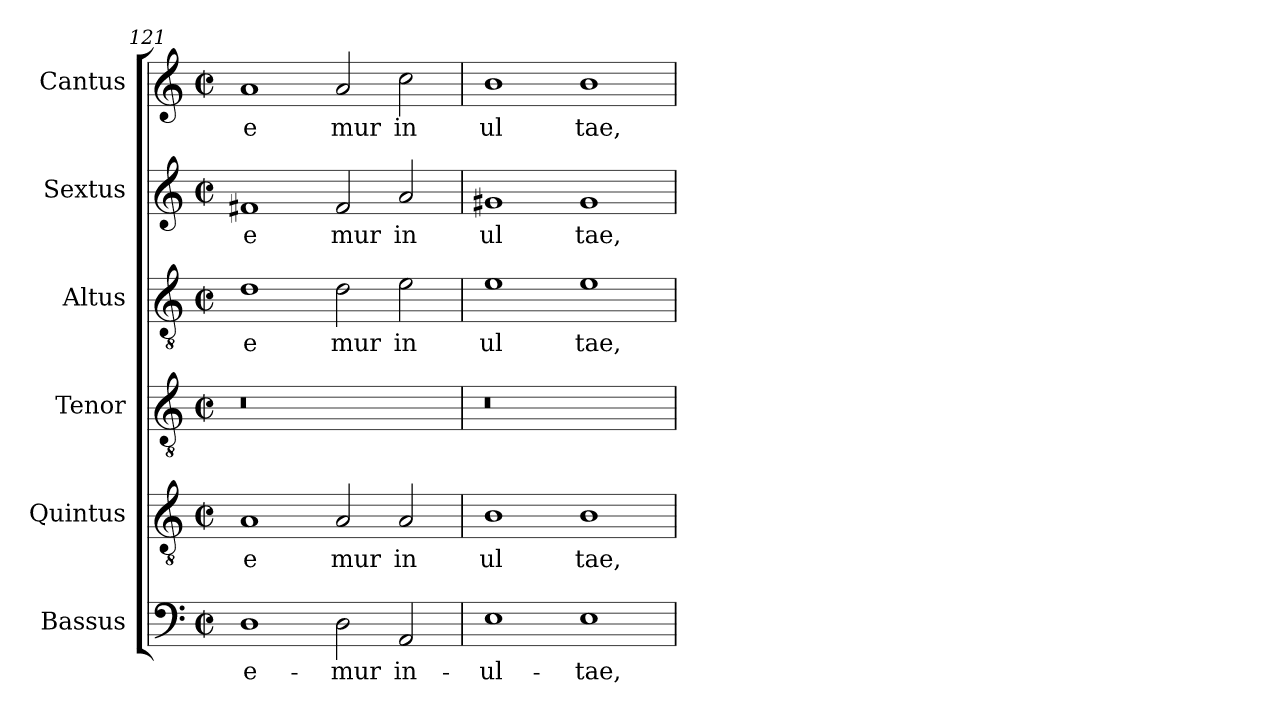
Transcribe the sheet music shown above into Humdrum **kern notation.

**kern	**text	**kern	**text	**kern	**kern	**text	**kern	**text	**kern	**text
*part6	*part6	*part5	*part5	*part4	*part3	*part3	*part2	*part2	*part1	*part1
*staff6	*staff6	*staff5	*staff5	*staff4	*staff3	*staff3	*staff2	*staff2	*staff1	*staff1
*I"Bassus	*	*I"Quintus	*	*I"Tenor	*I"Altus	*	*I"Sextus	*	*I"Cantus	*
*I'Bassus	*	*I'Quintus	*	*I'Tenor	*I'Altus	*	*	*	*I'Cantus	*
*clefF4	*	*clefGv2	*	*clefGv2	*clefGv2	*	*clefG2	*	*clefG2	*
*k[]	*	*k[]	*	*k[]	*k[]	*	*k[]	*	*k[]	*
*C:	*	*C:	*	*C:	*C:	*	*C:	*	*C:	*
*M2/2	*	*M2/2	*	*M2/2	*M2/2	*	*M2/2	*	*M2/2	*
*met(c|)	*	*met(c|)	*	*met(c|)	*met(c|)	*	*met(c|)	*	*met(c|)	*
=121	=121	=121	=121	=121	=121	=121	=121	=121	=121	=121
!	!LO:LY:b:cj	!	!LO:LY:b	!	!	!LO:LY:b:cj	!	!LO:LY:b:cj	!	!LO:LY:b:cj
1D	-e-	1A	e	0r	1d	e	1f#X	e	1a	e
!	!LO:LY:b:cj	!	!LO:LY:b	!	!	!LO:LY:b:cj	!	!LO:LY:b:cj	!	!LO:LY:b:cj
2D\	-mur	2A/	mur	.	2d\	mur	2f#/	mur	2a/	mur
!	!LO:LY:b:cj	!	!LO:LY:b	!	!	!LO:LY:b:cj	!	!LO:LY:b:cj	!	!LO:LY:b:cj
2AA/	in-	2A/	in	.	2e\	in	2a/	in	2cc\	in
=122	=122	=122	=122	=122	=122	=122	=122	=122	=122	=122
!	!LO:LY:b:cj	!	!LO:LY:b	!	!	!LO:LY:b:cj	!	!LO:LY:b:cj	!	!LO:LY:b:cj
1E	-ul-	1B	ul	0r	1e	ul	1g#X	ul	1b	ul
!	!LO:LY:b:cj	!	!LO:LY:b	!	!	!LO:LY:b:cj	!	!LO:LY:b:cj	!	!LO:LY:b:cj
1E	-tae,	1B	tae,	.	1e	tae,	1g#	tae,	1b	tae,
=	=	=	=	=	=	=	=	=	=	=
*-	*-	*-	*-	*-	*-	*-	*-	*-	*-	*-
